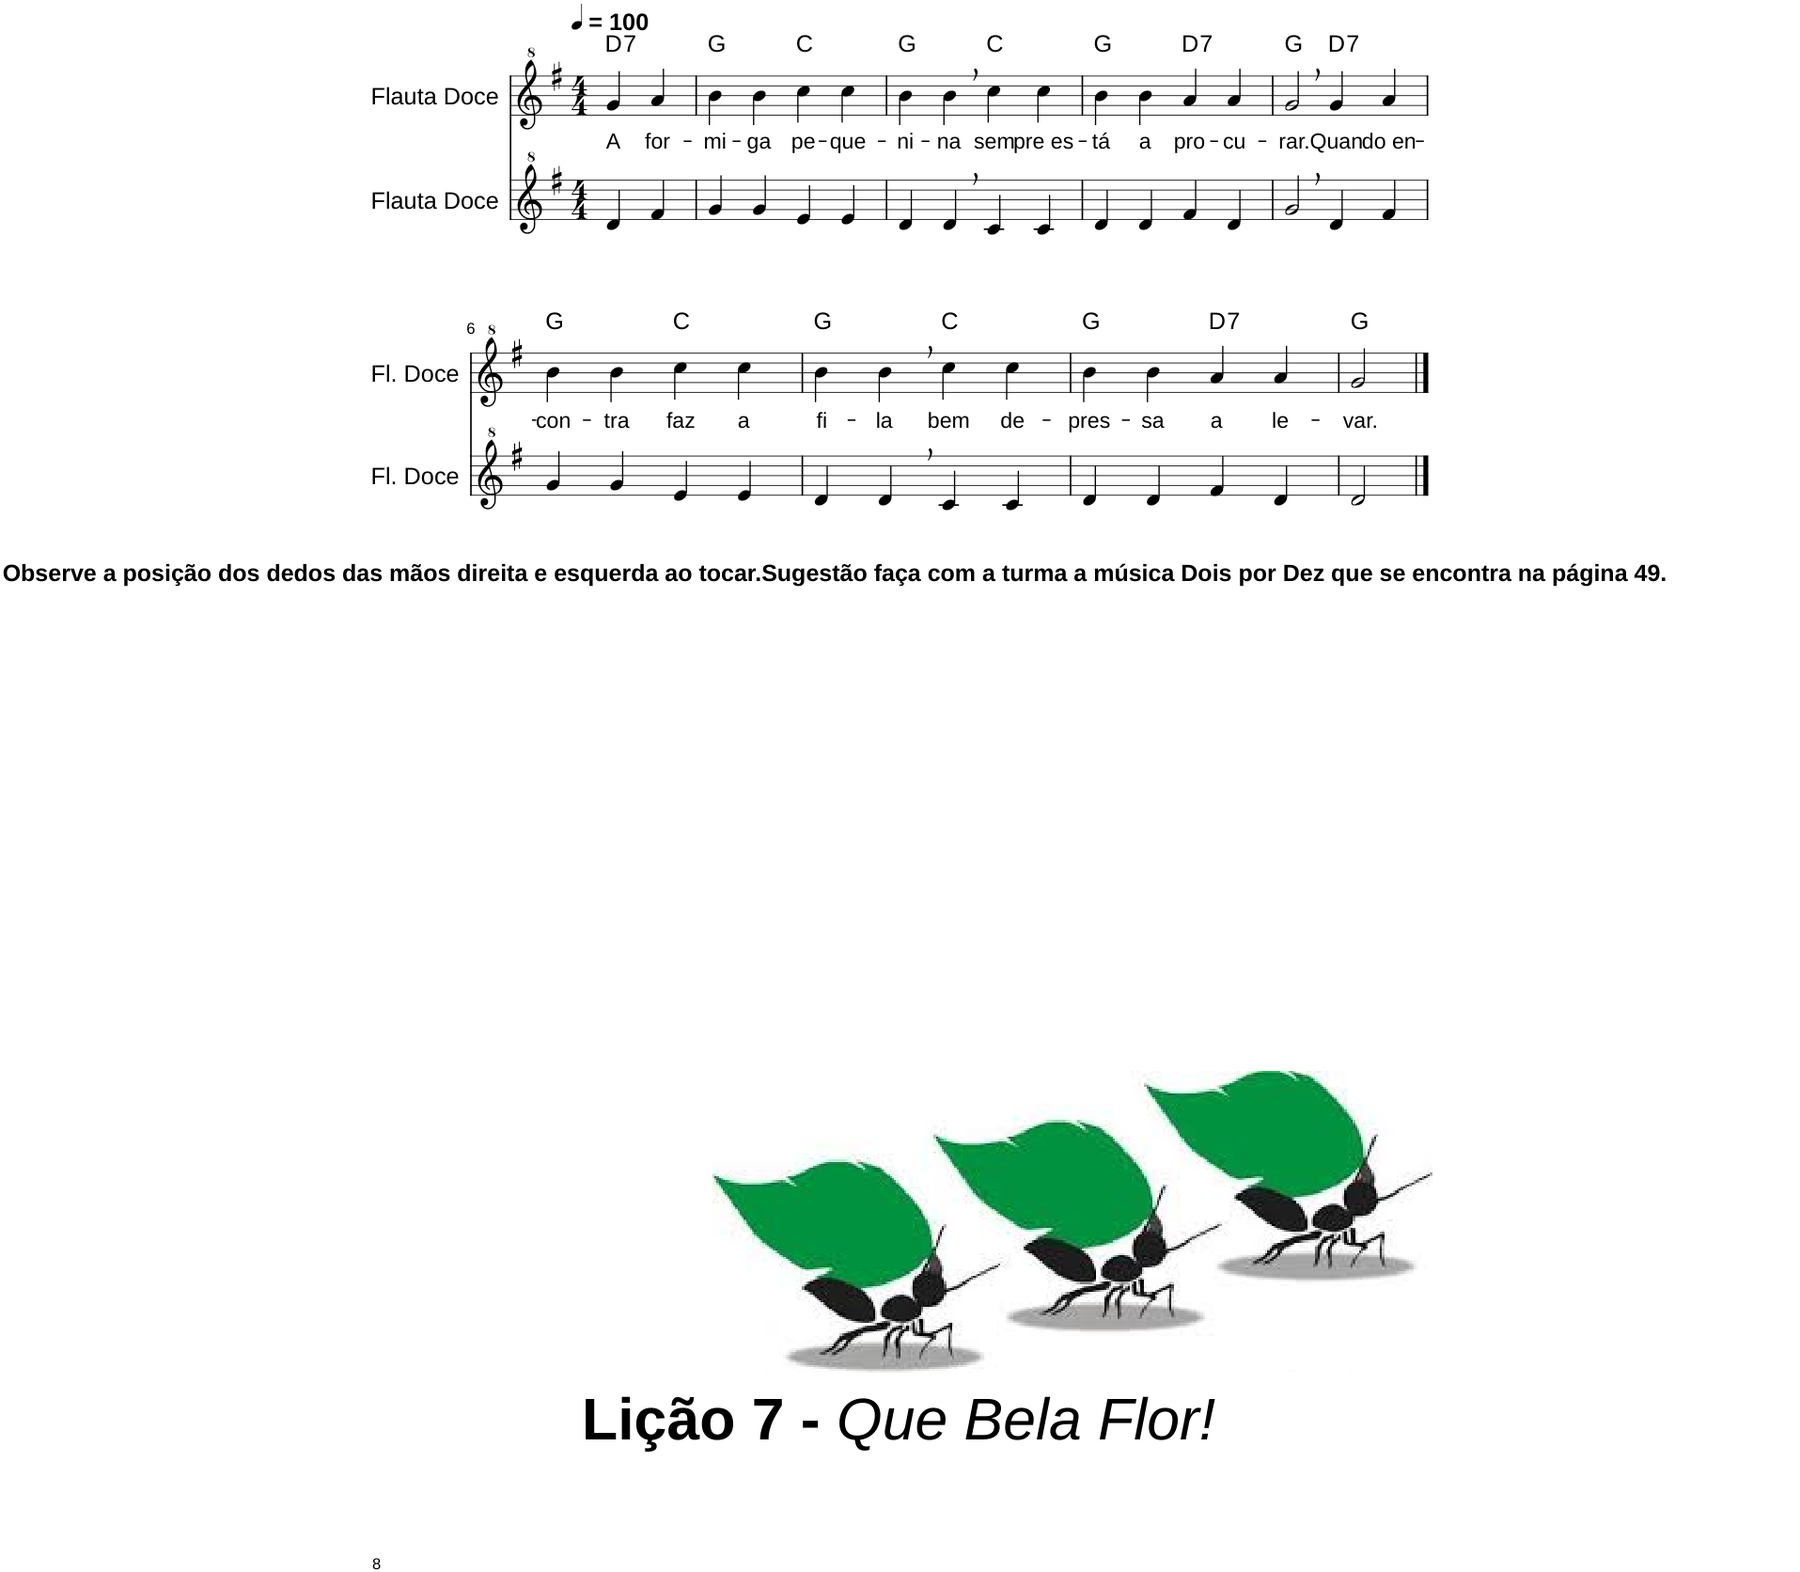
**kern	**kern	**text	**harte
*part2	*part1	*part1	*part1
*staff2	*staff1	*staff1	*
*I"Flauta Doce	*I"Flauta Doce	*	*
*I'Fl. Doce	*I'Fl. Doce	*	*
!!LO:PB:g=z
*clefG^2	*clefG^2	*	*
*k[f#]	*k[f#]	*	*
*M4/4	*M4/4	*	*
*MM100	*MM100	*	*
=1	=1	=1	=1
!	!	!LO:LY:b	!LO:H:kt=7
4dd/	4gg/	A	D:7
!	!	!LO:LY:b	!
4ff#/	4aa/	for-	.
=2	=2	=2	=2
!	!	!LO:LY:b	!
4gg/	4bb\	-mi-	G:maj
!	!	!LO:LY:b	!
4gg/	4bb\	-ga	.
!	!	!LO:LY:b	!
4ee/	4ccc\	pe-	C:maj
!	!	!LO:LY:b	!
4ee/	4ccc\	-que-	.
=3	=3	=3	=3
!	!	!LO:LY:b	!
4dd/	4bb\	-ni-	G:maj
!	!	!LO:LY:b	!
4dd,/	4bb,\	-na	.
!	!	!LO:LY:b	!
4cc/	4ccc\	sem-	C:maj
!	!	!LO:LY:b	!
4cc/	4ccc\	-pre es-	.
=4	=4	=4	=4
!	!	!LO:LY:b	!
4dd/	4bb\	-tá	G:maj
!	!	!LO:LY:b	!
4dd/	4bb\	a	.
!	!	!LO:LY:b	!LO:H:kt=7
4ff#/	4aa/	pro-	D:7
!	!	!LO:LY:b	!
4dd/	4aa/	-cu-	.
=5	=5	=5	=5
!	!	!LO:LY:b	!
2gg,/	2gg,/	-rar.	G:maj
!	!	!LO:LY:b	!LO:H:kt=7
4dd/	4gg/	Quan-	D:7
!	!	!LO:LY:b	!
4ff#/	4aa/	-do en-	.
!!LO:LB:g=z
=6	=6	=6	=6
!LO:TX:b:B:t=Lição 7 -	!	!	!
!LO:TX:b:i:t=Que Bela Flor!	!	!	!
!LO:TX:b:B:t=Observe a posição dos dedos das mãos direita e esquerda ao tocar.Sugestão faça com a turma a música Dois por Dez que se encontra na página 49.	!	!	!
!LO:TX:b:t=Fig. 24	!	!	!
!	!	!LO:LY:b	!
4gg/	4bb\	-con-	G:maj
!	!	!LO:LY:b	!
4gg/	4bb\	-tra	.
!	!	!LO:LY:b	!
4ee/	4ccc\	faz	C:maj
!	!	!LO:LY:b	!
4ee/	4ccc\	a	.
=7	=7	=7	=7
!	!	!LO:LY:b	!
4dd/	4bb\	fi-	G:maj
!	!	!LO:LY:b	!
4dd,/	4bb,\	-la	.
!	!	!LO:LY:b	!
4cc/	4ccc\	bem	C:maj
!	!	!LO:LY:b	!
4cc/	4ccc\	de-	.
=8	=8	=8	=8
!	!	!LO:LY:b	!
4dd/	4bb\	-pres-	G:maj
!	!	!LO:LY:b	!
4dd/	4bb\	-sa	.
!	!	!LO:LY:b	!LO:H:kt=7
4ff#/	4aa/	a	D:7
!	!	!LO:LY:b	!
4dd/	4aa/	le-	.
=9	=9	=9	=9
!	!	!LO:LY:b	!
2dd/	2gg/	-var.	G:maj
==	==	==	==
*-	*-	*-	*-
